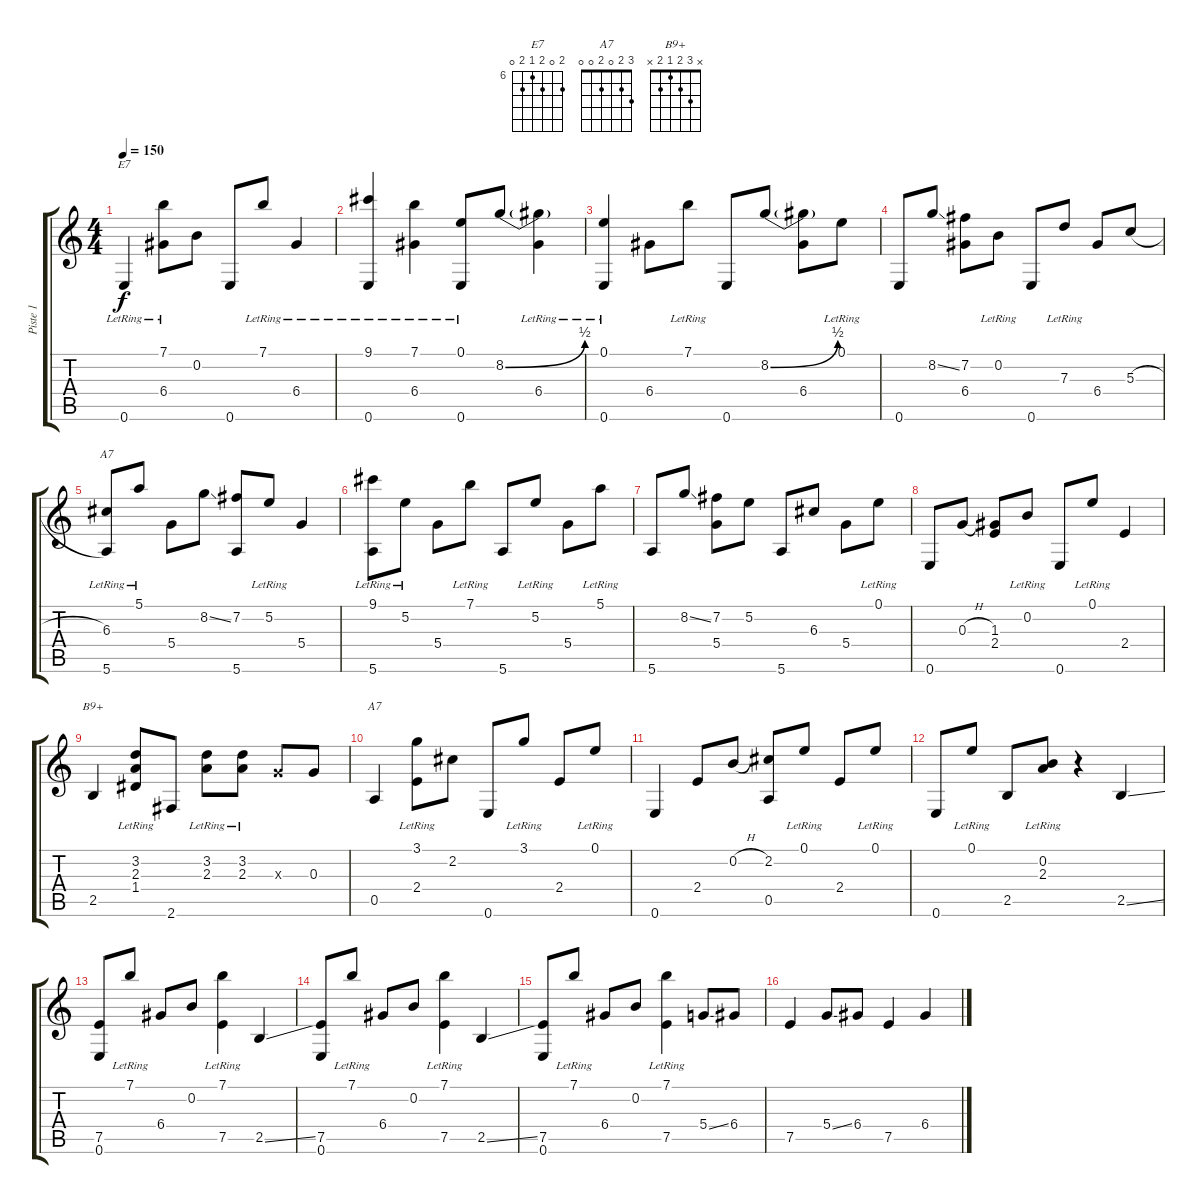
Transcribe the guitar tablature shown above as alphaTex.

\track ("Piste 1" "Piste 1") {instrument acousticguitarsteel}
\staff {score tabs}
\tuning (E4 B3 G3 D3 A2 E2) {hide}
\chord ("E7" 7 0 7 6 7 0) {firstfret 6}
\chord ("A7" 5 5 6 5 7 5) {firstfret 5 barre 5}
\chord ("B9+" x 3 2 1 2 x)
\chord ("A7" 3 2 0 2 0 0)
\ts (4 4)
\tempo 150
\clef g2
\ks c
0.6{lr}.4{ch "E7" dy f instrument acousticguitarsteel} (7.1{lr} 6.4).8 0.2.8 0.6.8 7.1{lr}.8 6.4{lr}.4 |
(9.1{lr} 0.6).4 (7.1{lr} 6.4).4 (0.1{lr} 0.6).8 8.2{be (bend 0 0 60 2)}.8 (8.2{t} 6.4{lr}).4 |
(0.1{lr} 0.6).4 6.4.8 7.1{lr}.8 0.6.8 8.2{be (bend 0 0 60 2)}.8 (8.2{t} 6.4).8 0.1{lr}.8 |
0.6.8 8.2{ss}.8 (7.2 6.4).8 0.2{lr}.8 0.6.8 7.3{lr}.8 6.4.8 5.3{h}.8 |
(6.3{lr} 5.6).8{ch "A7"} 5.1{lr}.8 5.4.8 8.2{ss}.8 (7.2 5.6).8 5.2{lr}.8 5.4.4 |
(9.1{lr} 5.6).8 5.2{lr}.8 5.4.8 7.1{lr}.8 5.6.8 5.2{lr}.8 5.4.8 5.1{lr}.8 |
5.6.8 8.2{ss}.8 (7.2 5.4).8 5.2.8 5.6.8 6.3.8 5.4.8 0.1{lr}.8 |
0.6.8 0.3{h}.8 (1.3 2.4).8 0.2{lr}.8 0.6.8 0.1{lr}.8 2.4.4 |
2.5.4{ch "B9+"} (3.2{lr} 2.3{lr} 1.4{lr}).8 2.6.8 (3.2{lr} 2.3{lr}).8 (3.2{lr} 2.3{lr}).8 0.3{x}.8 0.3.8 |
0.5.4{ch "A7"} (3.1{lr} 2.4).8 2.2.8 0.6.8 3.1{lr}.8 2.4.8 0.1{lr}.8 |
0.6.4 2.4.8 0.2{h}.8 (2.2 0.5).8 0.1{lr}.8 2.4.8 0.1{lr}.8 |
0.6.8 0.1{lr}.8 2.5.8 (0.2{lr} 2.3{lr}).8 r.4 2.5{ss}.4 |
(7.5 0.6).8 7.1{lr}.8 6.4.8 0.2.8 (7.1{lr} 7.5).4 2.5{ss}.4 |
(7.5 0.6).8 7.1{lr}.8 6.4.8 0.2.8 (7.1{lr} 7.5).4 2.5{ss}.4 |
(7.5 0.6).8 7.1{lr}.8 6.4.8 0.2.8 (7.1{lr} 7.5).4 5.4{ss}.8 6.4.8 |
7.5.4 5.4{ss}.8 6.4.8 7.5.4 6.4.4
